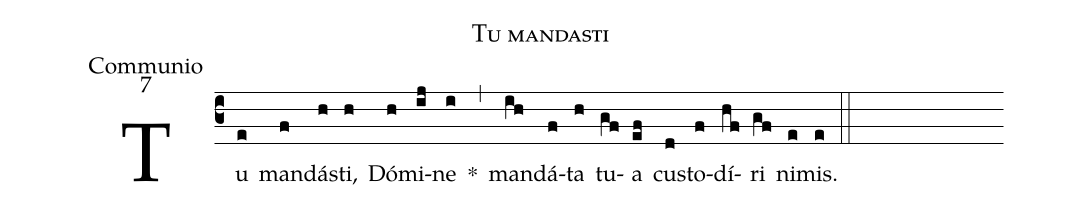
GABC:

name:Tu mandasti;
office-part:Communio;
mode:7;
%%
(c3) Tu(e) man(f)dás(h)ti,(h) Dó(h)mi(ij)ne(i) *(,) man(ih)dá(f)ta(h) tu(gf)a(ef) cus(d)to(f)dí(hf)ri(gf) ni(e)mis.(e) (::)
